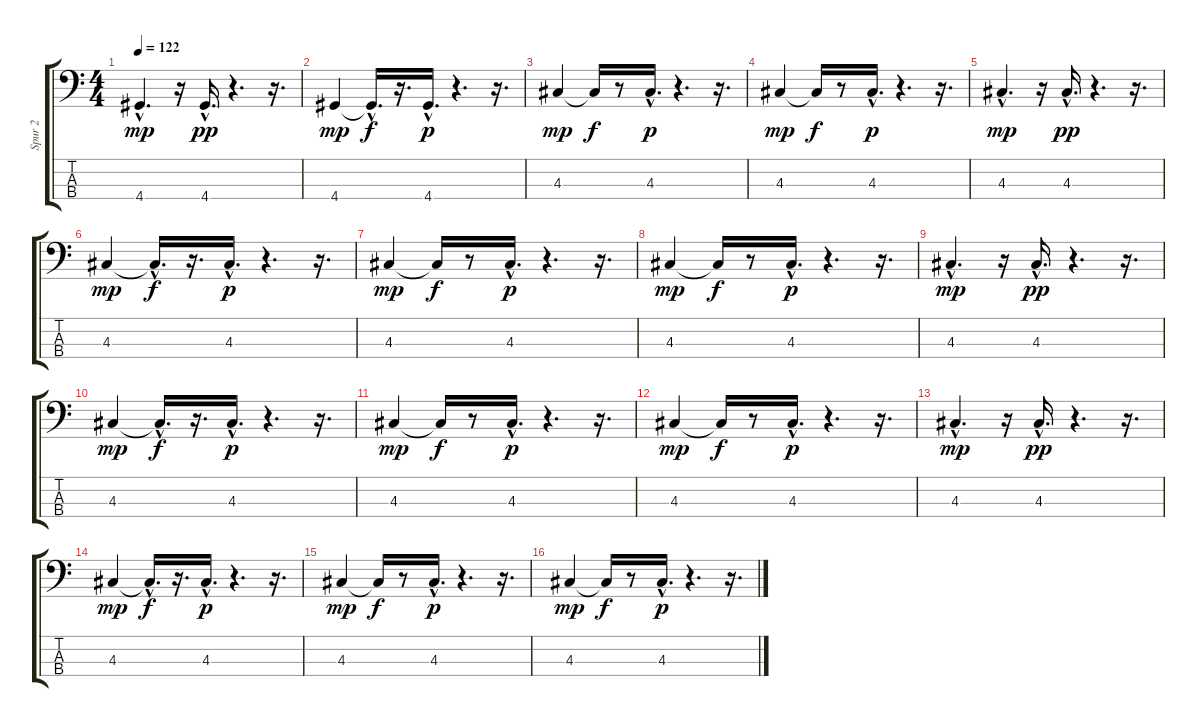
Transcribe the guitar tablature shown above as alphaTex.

\track ("Spur 2" "Spur 2") {instrument electricbassfinger}
\staff {score tabs}
\tuning (G2 D2 A1 E1) {hide}
\ts (4 4)
\tempo 122
\clef f4
\ks c
4.4{hac}.4{d dy mp} r.16 4.4{hac}.16{d dy pp} r.4{d} r.16{d} |
4.4.4{dy mp} 4.4{hac t}.16{d dy f} r.16{d} 4.4{hac}.16{d dy p} r.4{d} r.16{d} |
4.3.4{dy mp} 4.3{t}.16{dy f} r.8 4.3{hac}.16{d dy p} r.4{d} r.16{d} |
4.3.4{dy mp} 4.3{t}.16{dy f} r.8 4.3{hac}.16{d dy p} r.4{d} r.16{d} |
4.3{hac}.4{d dy mp} r.16 4.3{hac}.16{d dy pp} r.4{d} r.16{d} |
4.3.4{dy mp} 4.3{hac t}.16{d dy f} r.16{d} 4.3{hac}.16{d dy p} r.4{d} r.16{d} |
4.3.4{dy mp} 4.3{t}.16{dy f} r.8 4.3{hac}.16{d dy p} r.4{d} r.16{d} |
4.3.4{dy mp} 4.3{t}.16{dy f} r.8 4.3{hac}.16{d dy p} r.4{d} r.16{d} |
4.3{hac}.4{d dy mp} r.16 4.3{hac}.16{d dy pp} r.4{d} r.16{d} |
4.3.4{dy mp} 4.3{hac t}.16{d dy f} r.16{d} 4.3{hac}.16{d dy p} r.4{d} r.16{d} |
4.3.4{dy mp} 4.3{t}.16{dy f} r.8 4.3{hac}.16{d dy p} r.4{d} r.16{d} |
4.3.4{dy mp} 4.3{t}.16{dy f} r.8 4.3{hac}.16{d dy p} r.4{d} r.16{d} |
4.3{hac}.4{d dy mp} r.16 4.3{hac}.16{d dy pp} r.4{d} r.16{d} |
4.3.4{dy mp} 4.3{hac t}.16{d dy f} r.16{d} 4.3{hac}.16{d dy p} r.4{d} r.16{d} |
4.3.4{dy mp} 4.3{t}.16{dy f} r.8 4.3{hac}.16{d dy p} r.4{d} r.16{d} |
4.3.4{dy mp} 4.3{t}.16{dy f} r.8 4.3{hac}.16{d dy p} r.4{d} r.16{d}
